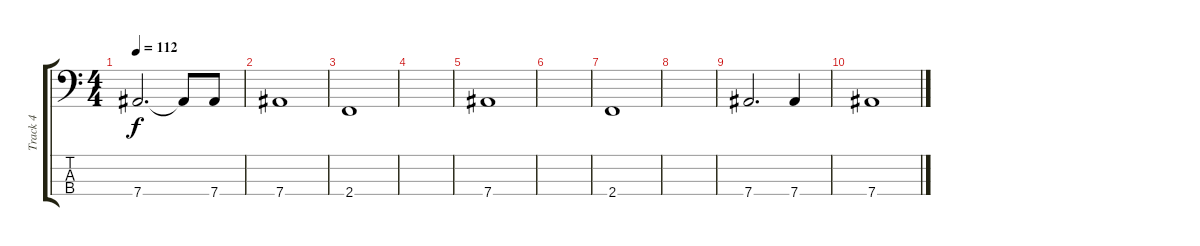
\track ("Track 4" "Track 4") {instrument electricbassfinger}
\staff {score tabs}
\tuning (Gb2 Db2 Ab1 Eb1) {hide}
\ts (4 4)
\tempo 112
\clef f4
\ks c
7.4.2{d dy f} 7.4{t}.8 7.4.8 |
7.4.1 |
2.4.1 |
|
7.4.1 |
|
2.4.1 |
|
7.4.2{d volume 7} 7.4.4 |
7.4.1
